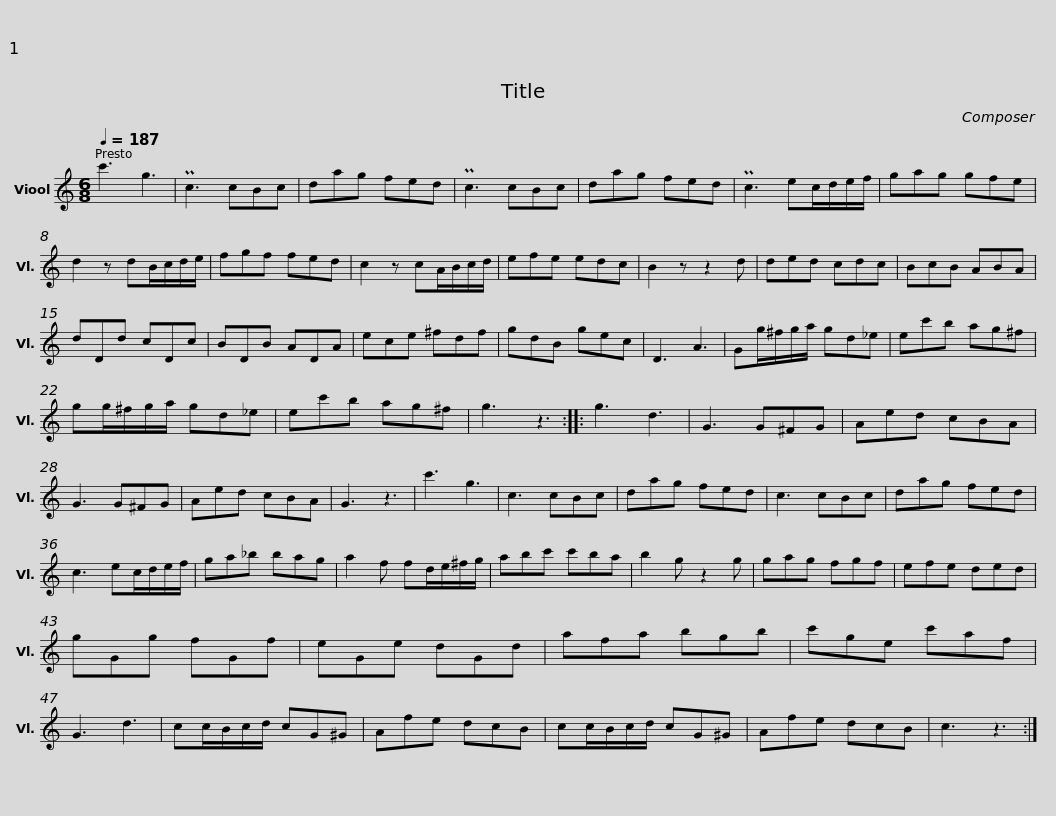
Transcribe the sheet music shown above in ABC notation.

X:1
L:1/8
Q:1/4=187
M:6/8
I:linebreak $
K:C
V:1 treble
V:1
 c'3 g3 | Pc3 cBc | dag fed | Pc3 cBc | dag fed | %5
 Pc3 ec/d/e/f/ |$ gag gfe | d2 z dB/c/d/e/ | fgf fed | c2 z cA/B/c/d/ | %10
 efe edc | B2 z z2 d |$ ded cdc | BcB ABA | dDd cDc | %15
 BDB ADA | ece ^fdf | gdB gec |$ D3 A3 | Gg/^f/g/a/ gd_e | %20
 ec'b ag^f | gg/^f/g/a/ gd_e | ec'b ag^f | g3 z3 ::$ g3 d3 | %25
 G3 G^FG | Aed cBA | G3 G^FG | Aed cBA | G3 z3 |$ %30
 c'3 g3 | c3 cBc | dag fed | c3 cBc | dag fed |$ %35
 c3 ec/d/e/f/ | ga_b bag | a2 f fd/e/^f/g/ | abc' c'ba | b2 g z2 g |$ %40
 gag fgf | efe ded | gGg fGf | eGe dGd | afa bgb | %45
 c'ge c'af | G3 d3 |$ cc/B/c/d/ cG^G | Afe dcB | cc/B/c/d/ cG^G | %50
 Afe dcB | c3 z3 :| %52
